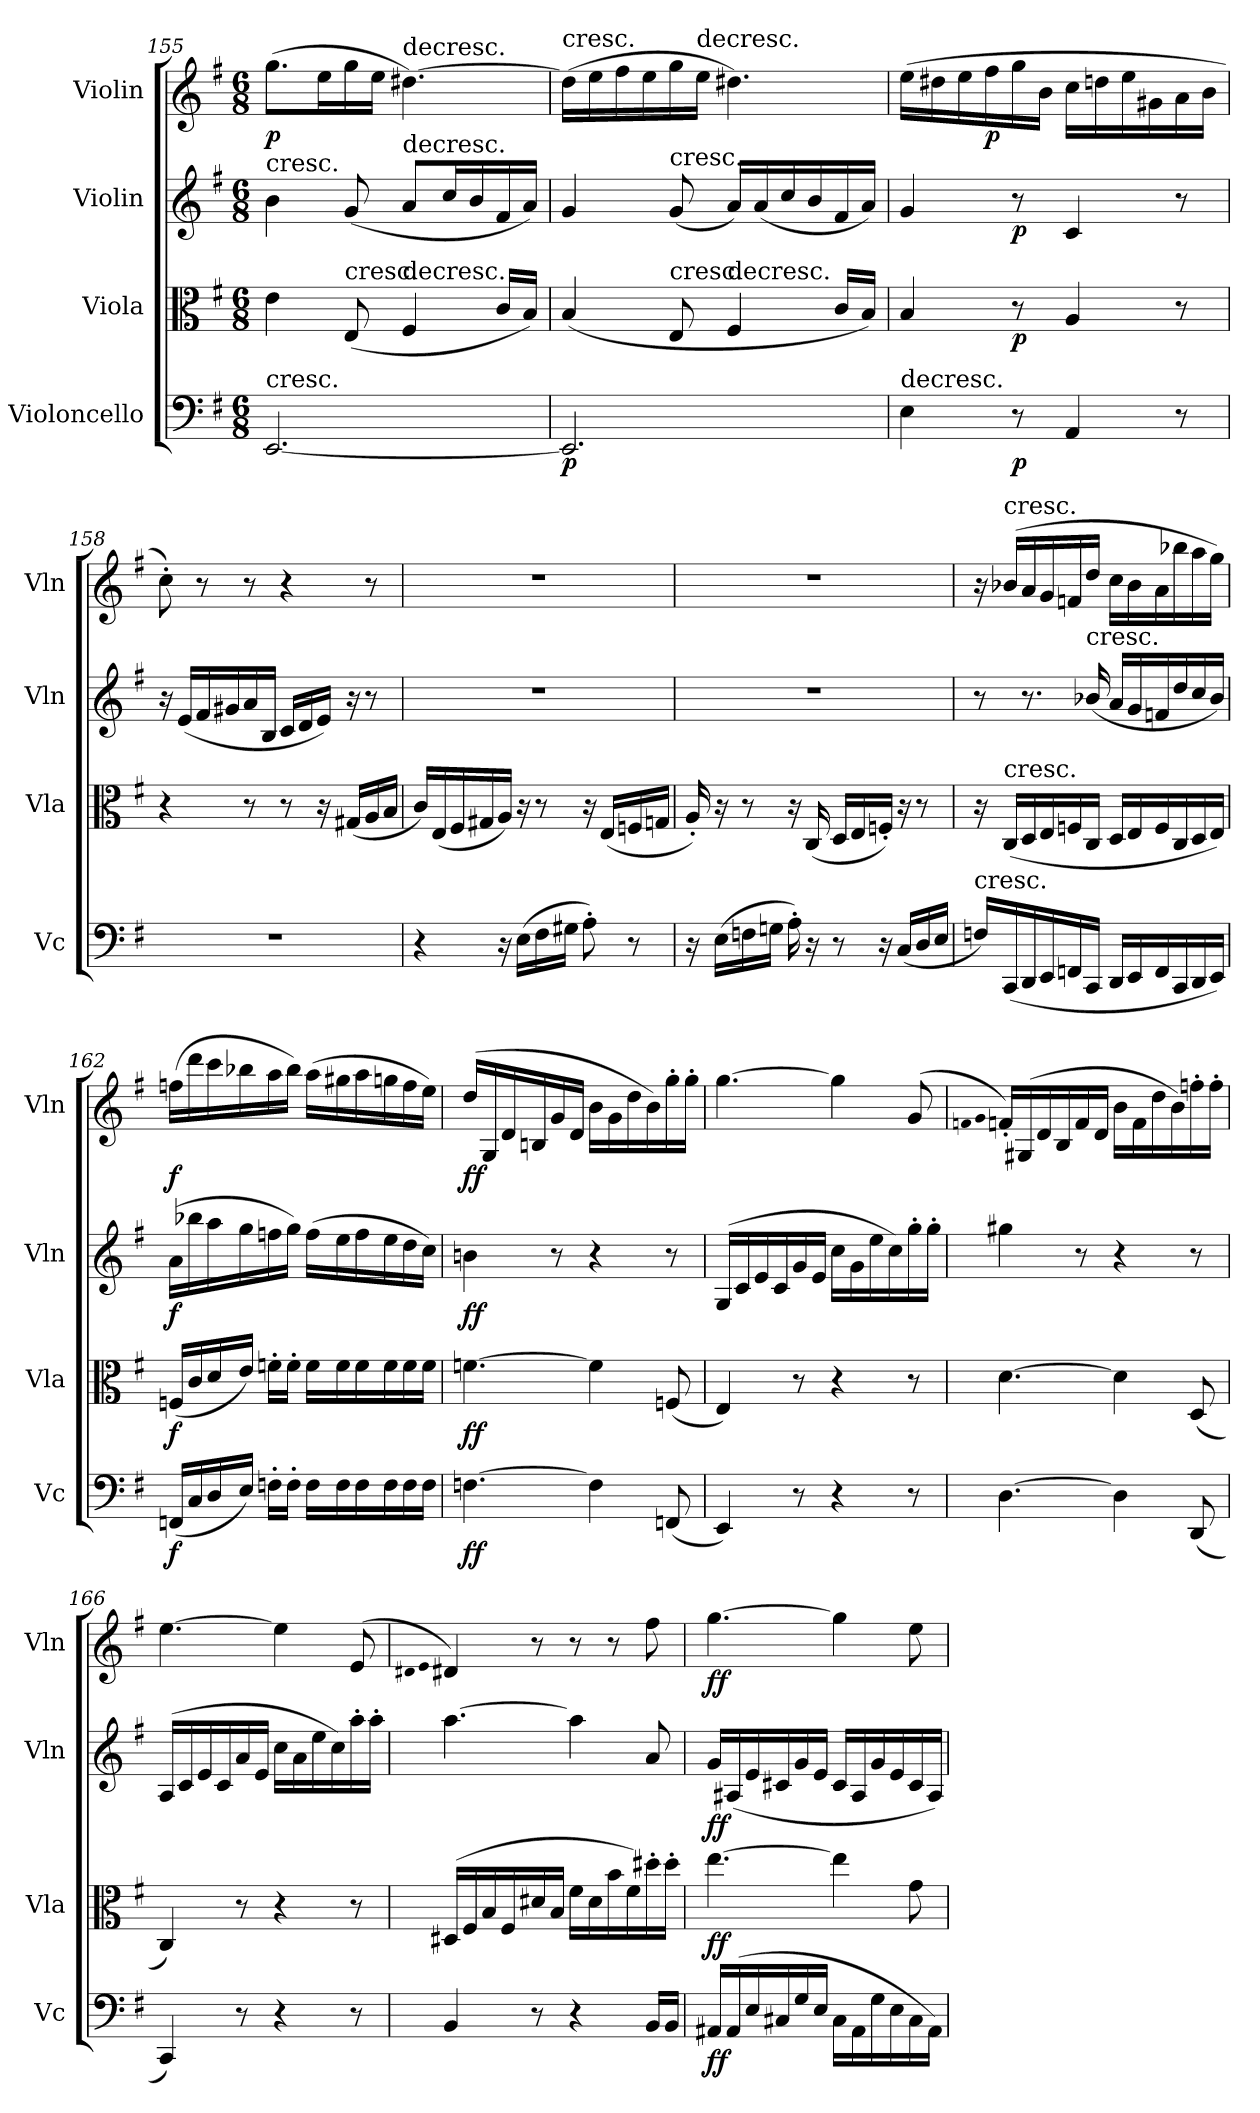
**kern	**dynam	**kern	**dynam	**kern	**dynam	**kern	**dynam
*part4	*part4	*part3	*part3	*part2	*part2	*part1	*part1
*staff4	*staff4	*staff3	*staff3	*staff2	*staff2	*staff1	*staff1
*I"Violoncello	*	*I"Viola	*	*I"Violin	*	*I"Violin	*
*I'Vc	*	*I'Vla	*	*I'Vln	*	*I'Vln	*
*clefF4	*	*clefC3	*	*clefG2	*	*clefG2	*
*k[f#]	*	*k[f#]	*	*k[f#]	*	*k[f#]	*
*M6/8	*	*M6/8	*	*M6/8	*	*M6/8	*
=155	=155	=155	=155	=155	=155	=155	=155
!	!	!	!	!LO:TX:t=cresc.	!	!	!
!LO:TX:t=cresc.	!	!	!	!	!	!	!
[2.EE/	.	4e\	.	4b\	.	(8.gg\L	p
.	.	.	.	.	.	16ee\L	.
!	!	!LO:TX:t=cresc.	!	!	!	!	!
.	.	(8E/	.	(8g/	.	16gg\	.
.	.	.	.	.	.	16ee\JJ	.
!	!	!	!	!	!	!LO:TX:t=decresc.	!
!	!	!	!	!LO:TX:t=decresc.	!	!	!
!	!	!LO:TX:t=decresc.	!	!	!	!	!
.	.	4F#/	.	8a/L	.	[4.dd#X\)	.
.	.	.	.	16cc/L	.	.	.
.	.	.	.	16b/	.	.	.
.	.	16c\LL	.	16f#/	.	.	.
.	.	16B/JJ)	.	16a/JJ)	.	.	.
=156	=156	=156	=156	=156	=156	=156	=156
!	!	!	!	!	!	!LO:TX:t=cresc.	!
2.EE/]	p	(4B/	.	4g/	.	(16dd#\LL]	.
.	.	.	.	.	.	16ee\	.
.	.	.	.	.	.	16ff#\	.
.	.	.	.	.	.	16ee\	.
!	!	!	!	!LO:TX:t=cresc.	!	!	!
!	!	!LO:TX:t=cresc.	!	!	!	!	!
.	.	8E/	.	(8g/	.	16gg\	.
!	!	!	!	!	!	!LO:TX:t=decresc.	!
.	.	.	.	.	.	16ee\JJ	.
!	!	!LO:TX:t=decresc.	!	!	!	!	!
.	.	4F#/	.	16a/LL)	.	4.dd#X\)	.
.	.	.	.	(16a/	.	.	.
.	.	.	.	16cc/	.	.	.
.	.	.	.	16b/	.	.	.
.	.	16c\LL	.	16f#/	.	.	.
.	.	16B/JJ)	.	16a/JJ)	.	.	.
=157	=157	=157	=157	=157	=157	=157	=157
!LO:TX:t=decresc.	!	!	!	!	!	!	!
4E\	.	4B/	.	4g/	.	(16ee\LL	.
.	.	.	.	.	.	16dd#X\	.
.	.	.	.	.	.	16ee\	.
.	.	.	.	.	.	16ff#\	p
8r	p	8r	p	8r	p	16gg\	.
.	.	.	.	.	.	16b\JJ	.
4AA/	.	4A/	.	4c/	.	16cc\LL	.
.	.	.	.	.	.	16ddn\	.
.	.	.	.	.	.	16ee\	.
.	.	.	.	.	.	16g#X\	.
8r	.	8r	.	8r	.	16a\	.
.	.	.	.	.	.	16b\JJ	.
=158	=158	=158	=158	=158	=158	=158	=158
2.r	.	4r	.	16r	.	8cc'\)	.
.	.	.	.	(16e/LL	.	.	.
.	.	.	.	16f#/	.	8r	.
.	.	.	.	16g#X/	.	.	.
.	.	8r	.	16a/	.	8r	.
.	.	.	.	16B/JJ	.	.	.
.	.	8r	.	16c/LL	.	4r	.
.	.	.	.	16d/	.	.	.
.	.	16r	.	16e/JJ)	.	.	.
.	.	(16G#X/LL	.	16r	.	.	.
.	.	16A/	.	8r	.	8r	.
.	.	16B/JJ	.	.	.	.	.
=159	=159	=159	=159	=159	=159	=159	=159
4r	.	16c/LL)	.	2.r	.	2.r	.
.	.	(16E/	.	.	.	.	.
.	.	16F#/	.	.	.	.	.
.	.	16G#X/	.	.	.	.	.
16r	.	16A/JJ)	.	.	.	.	.
(16E\LL	.	16r	.	.	.	.	.
16F#\	.	8r	.	.	.	.	.
16G#X\JJ	.	.	.	.	.	.	.
8A'\)	.	16r	.	.	.	.	.
.	.	(16E/LL	.	.	.	.	.
8r	.	16Fn/	.	.	.	.	.
.	.	16Gn/JJ	.	.	.	.	.
=160	=160	=160	=160	=160	=160	=160	=160
16r	.	16A'/)	.	2.r	.	2.r	.
(16E\LL	.	16r	.	.	.	.	.
16Fn\	.	8r	.	.	.	.	.
16Gn\JJ	.	.	.	.	.	.	.
16A'\)	.	16r	.	.	.	.	.
16r	.	(16C/	.	.	.	.	.
8r	.	16D/LL	.	.	.	.	.
.	.	16E/	.	.	.	.	.
16r	.	16Fn'/JJ)	.	.	.	.	.
(16C/LL	.	16r	.	.	.	.	.
16D/	.	8r	.	.	.	.	.
16E/JJ	.	.	.	.	.	.	.
=161	=161	=161	=161	=161	=161	=161	=161
!LO:TX:t=cresc.	!	!	!	!	!	!	!
16Fn/LL)	.	16r	.	8r	.	16r	.
!	!	!	!	!	!	!LO:TX:t=cresc.	!
!	!	!LO:TX:t=cresc.	!	!	!	!	!
(16CC/	.	(16C/LL	.	.	.	(16b-X/LL	.
16DD/	.	16D/	.	8.r	.	16a/	.
16EE/	.	16E/	.	.	.	16g/	.
16FFn/	.	16Fn/	.	.	.	16fn/	.
!	!	!	!	!LO:TX:t=cresc.	!	!	!
16CC/JJ	.	16C/JJ	.	(16b-X/	.	16dd/JJ	.
16DD/LL	.	16D/LL	.	16a/LL	.	16cc\LL	.
16EE/	.	16E/	.	16g/	.	16b-\	.
16FF/	.	16F/	.	16fn/	.	16a\	.
16CC/	.	16C/	.	16dd/	.	16bb-X\	.
16DD/	.	16D/	.	16cc/	.	16aa\	.
16EE/JJ)	.	16E/JJ)	.	16b-/JJ)	.	16gg\JJ)	.
=162	=162	=162	=162	=162	=162	=162	=162
(16FFn/LL	f	(16Fn/LL	f	(16a\LL	f	(16ffn\LL	f
16C/	.	16c/	.	16bb-X\	.	16ddd\	.
16D/	.	16d/	.	16aa\	.	16ccc\	.
16E/JJ)	.	16e/JJ)	.	16gg\	.	16bb-X\	.
16Fn'\LL	.	16fn'\LL	.	16ffn\	.	16aa\	.
16F'\JJ	.	16f'\JJ	.	16gg\JJ)	.	16bb-\JJ)	.
16F\LL	.	16f\LL	.	(16ff\LL	.	(16aa\LL	.
16F\	.	16f\	.	16ee\	.	16gg#X\	.
16F\	.	16f\	.	16ff\	.	16aa\	.
16F\	.	16f\	.	16ee\	.	16ggn\	.
16F\	.	16f\	.	16dd\	.	16ff\	.
16F\JJ	.	16f\JJ	.	16cc\JJ)	.	16ee\JJ)	.
=163	=163	=163	=163	=163	=163	=163	=163
[4.Fn\	ff	[4.fn\	ff	4bn\	ff	(16dd/LL	ff
.	.	.	.	.	.	16G/	.
.	.	.	.	.	.	16d/	.
.	.	.	.	.	.	16Bn/	.
.	.	.	.	8r	.	16g/	.
.	.	.	.	.	.	16d/JJ	.
4F\]	.	4f\]	.	4r	.	16b\LL	.
.	.	.	.	.	.	16g\	.
.	.	.	.	.	.	16dd\	.
.	.	.	.	.	.	16b\)	.
(8FFn/	.	(8Fn/	.	8r	.	16gg'\	.
.	.	.	.	.	.	16gg'\JJ	.
=164	=164	=164	=164	=164	=164	=164	=164
4EE/)	.	4E/)	.	(16G/LL	.	[4.gg\	.
.	.	.	.	16c/	.	.	.
.	.	.	.	16e/	.	.	.
.	.	.	.	16c/	.	.	.
8r	.	8r	.	16g/	.	.	.
.	.	.	.	16e/JJ	.	.	.
4r	.	4r	.	16cc\LL	.	4gg\]	.
.	.	.	.	16g\	.	.	.
.	.	.	.	16ee\	.	.	.
.	.	.	.	16cc\)	.	.	.
8r	.	8r	.	16gg'\	.	(8g/	.
.	.	.	.	16gg'\JJ	.	.	.
=165	=165	=165	=165	=165	=165	=165	=165
.	.	.	.	.	.	qfn	.
.	.	.	.	.	.	qg	.
[4.D\	.	[4.d\	.	4gg#X\	.	16fn'/LL)	.
.	.	.	.	.	.	(16G#X/	.
.	.	.	.	.	.	16d/	.
.	.	.	.	.	.	16B/	.
.	.	.	.	8r	.	16f/	.
.	.	.	.	.	.	16d/JJ	.
4D\]	.	4d\]	.	4r	.	16b\LL	.
.	.	.	.	.	.	16f\	.
.	.	.	.	.	.	16dd\	.
.	.	.	.	.	.	16b\)	.
(8DD/	.	(8D/	.	8r	.	16ffn'\	.
.	.	.	.	.	.	16ff'\JJ	.
=166	=166	=166	=166	=166	=166	=166	=166
4CC/)	.	4C/)	.	(16A/LL	.	[4.ee\	.
.	.	.	.	16c/	.	.	.
.	.	.	.	16e/	.	.	.
.	.	.	.	16c/	.	.	.
8r	.	8r	.	16a/	.	.	.
.	.	.	.	16e/JJ	.	.	.
4r	.	4r	.	16cc\LL	.	4ee\]	.
.	.	.	.	16a\	.	.	.
.	.	.	.	16ee\	.	.	.
.	.	.	.	16cc\)	.	.	.
8r	.	8r	.	16aa'\	.	(8e/	.
.	.	.	.	16aa'\JJ	.	.	.
=167	=167	=167	=167	=167	=167	=167	=167
.	.	.	.	.	.	qd#X	.
.	.	.	.	.	.	qe	.
4BB/	.	(16D#X/LL	.	[4.aa\	.	4d#X/)	.
.	.	16F#/	.	.	.	.	.
.	.	16B/	.	.	.	.	.
.	.	16F#/	.	.	.	.	.
8r	.	16d#X/	.	.	.	8r	.
.	.	16B/JJ	.	.	.	.	.
4r	.	16f#\LL	.	4aa\]	.	8r	.
.	.	16d#\	.	.	.	.	.
.	.	16b\	.	.	.	8r	.
.	.	16f#\)	.	.	.	.	.
16BB/LL	.	16dd#X'\	.	8a/	.	8ff#\	.
16BB/JJ	.	16dd#'\JJ	.	.	.	.	.
=168	=168	=168	=168	=168	=168	=168	=168
16AA#X/LL	ff	[4.ee\	ff	16g/LL	ff	[4.gg\	ff
(16AA#/	.	.	.	(16A#X/	.	.	.
16E/	.	.	.	16e/	.	.	.
16C#X/	.	.	.	16c#X/	.	.	.
16G/	.	.	.	16g/	.	.	.
16E/JJ	.	.	.	16e/JJ	.	.	.
16C#\LL	.	4ee\]	.	16c#/LL	.	4gg\]	.
16AA#\	.	.	.	16A#/	.	.	.
16G\	.	.	.	16g/	.	.	.
16E\	.	.	.	16e/	.	.	.
16C#\	.	8g\	.	16c#/	.	8ee\	.
16AA#\JJ)	.	.	.	16A#/JJ)	.	.	.
=	=	=	=	=	=	=	=
*-	*-	*-	*-	*-	*-	*-	*-
